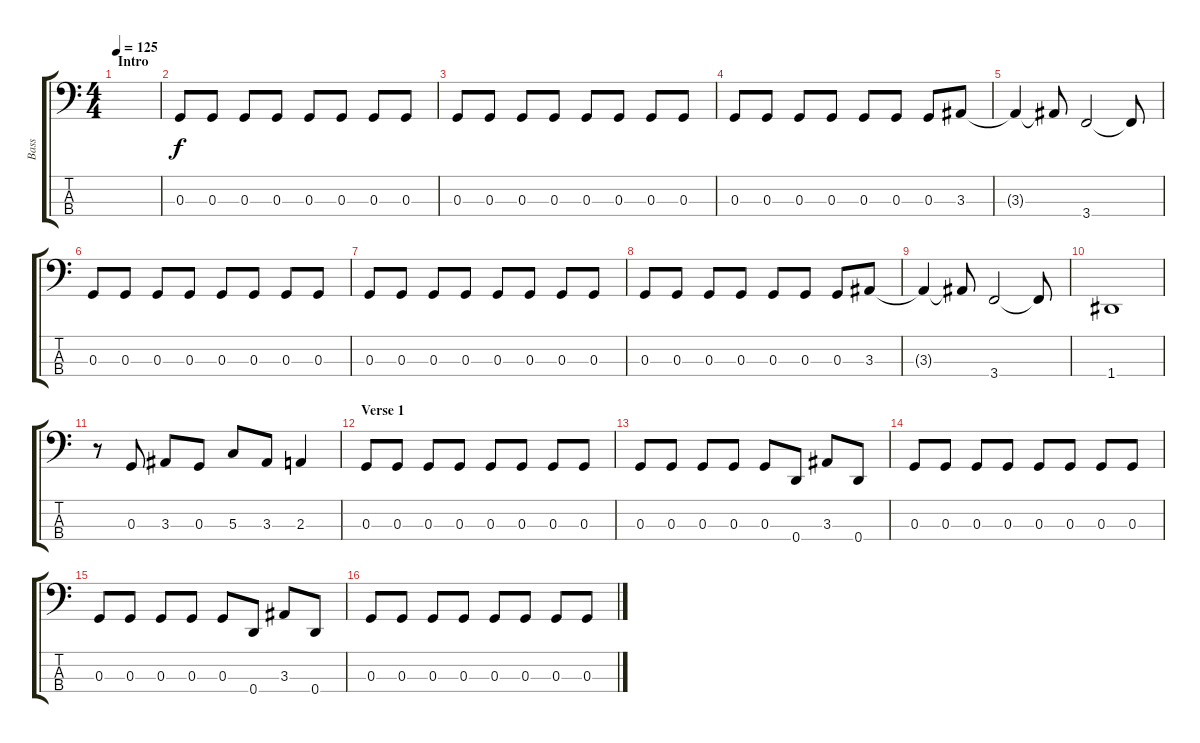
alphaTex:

\track ("Bass" "Bass") {instrument electricbassfinger}
\staff {score tabs}
\tuning (F2 C2 G1 D1) {hide}
\ts (4 4)
\section ("" "Intro")
\tempo 125
\clef f4
\ks c
|
0.3.8 0.3.8 0.3.8 0.3.8 0.3.8 0.3.8 0.3.8 0.3.8 |
0.3.8 0.3.8 0.3.8 0.3.8 0.3.8 0.3.8 0.3.8 0.3.8 |
0.3.8 0.3.8 0.3.8 0.3.8 0.3.8 0.3.8 0.3.8 3.3.8 |
3.3{t}.4 3.3{t}.8 3.4.2 3.4{t}.8 |
0.3.8 0.3.8 0.3.8 0.3.8 0.3.8 0.3.8 0.3.8 0.3.8 |
0.3.8 0.3.8 0.3.8 0.3.8 0.3.8 0.3.8 0.3.8 0.3.8 |
0.3.8 0.3.8 0.3.8 0.3.8 0.3.8 0.3.8 0.3.8 3.3.8 |
3.3{t}.4 3.3{t}.8 3.4.2 3.4{t}.8 |
1.4.1 |
r.8 0.3.8 3.3.8 0.3.8 5.3.8 3.3.8 2.3.4 |
\section ("" "Verse 1")
0.3.8 0.3.8 0.3.8 0.3.8 0.3.8 0.3.8 0.3.8 0.3.8 |
0.3.8 0.3.8 0.3.8 0.3.8 0.3.8 0.4.8 3.3.8 0.4.8 |
0.3.8 0.3.8 0.3.8 0.3.8 0.3.8 0.3.8 0.3.8 0.3.8 |
0.3.8 0.3.8 0.3.8 0.3.8 0.3.8 0.4.8 3.3.8 0.4.8 |
0.3.8 0.3.8 0.3.8 0.3.8 0.3.8 0.3.8 0.3.8 0.3.8
